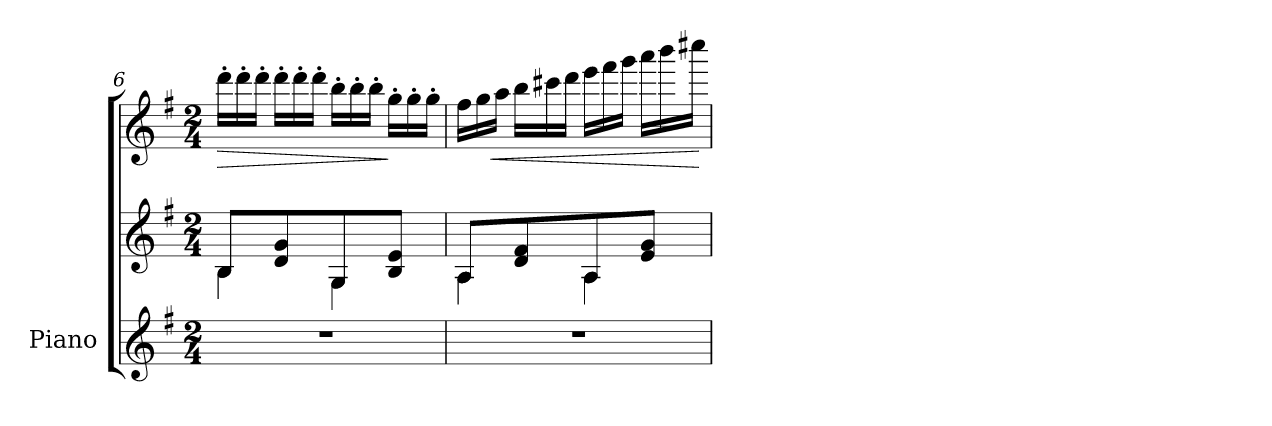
**kern	**kern	**kern	**dynam
*part1	*part1	*part1	*part1
*staff3	*staff2	*staff1	*staff1/2/3
*I"Piano	*	*	*
*I'Pno	*	*	*
*clefG2	*clefG2	*clefG2	*
*k[f#]	*k[f#]	*k[f#]	*
*M2/4	*M2/4	*M2/4	*
=6	=6	=6	=6
*	*^	*	*
*	*	*	*Xtuplet	*
!	!	!	!	!LO:HP:b
2r	8B/L	4B\	24ddd'\LL	>
.	.	.	24ddd'\	.
.	.	.	24ddd'\JJ	.
.	8d/ 8g/	.	24ddd'\LL	.
.	.	.	24ddd'\	.
.	.	.	24ddd'\JJ	.
.	8G/	4G\	24bb'\LL	.
.	.	.	24bb'\	.
.	.	.	24bb'\JJ	.
.	8B/ 8e/J	.	24gg'\LL	]
.	.	.	24gg'\	.
.	.	.	24gg'\JJ	.
!!LO:LB:g=z
=7	=7	=7	=7	=7
2r	8A/L	4A\	24ff#\LL	.
.	.	.	24gg\	.
!	!	!	!	!LO:HP:b
.	.	.	24aa\JJ	<
.	8d/ 8f#/	.	24bb\LL	.
.	.	.	24ccc#X\	.
.	.	.	24ddd\JJ	.
.	8A/	4A\	24eee\LL	.
.	.	.	24fff#\	.
.	.	.	24ggg\JJ	.
.	8e/ 8g/J	.	24aaa\LL	.
.	.	.	24bbb\	.
.	.	.	24cccc#X\JJ	.
*	*v	*v	*	*
.	.	.	[
=	=	=	=
*-	*-	*-	*-
